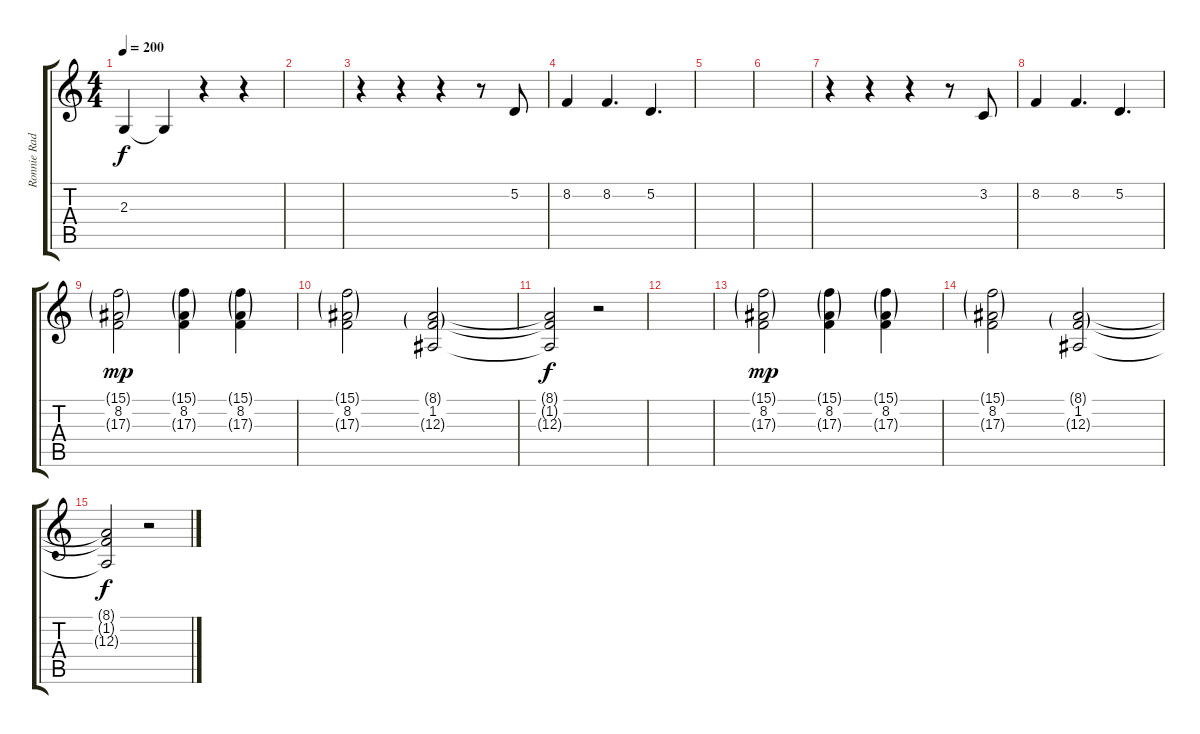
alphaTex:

\track ("Ronnie Radke - Vocals" "Ronnie Rad") {instrument altosax}
\staff {score tabs}
\tuning (D4 A3 F3 C3 G2 D2) {hide}
\ts (4 4)
\tempo 200
\clef g2
\ks c
2.3{t}.4{dy f} 2.3{t}.4 r.4 r.4 |
|
r.4 r.4 r.4 r.8 5.2.8 |
8.2.4 8.2.4{d} 5.2.4{d} |
|
|
r.4 r.4 r.4 r.8 3.2.8 |
8.2.4 8.2.4{d} 5.2.4{d} |
(15.1{g} 8.2 17.3{g}).2{dy mp} (15.1{g} 8.2 17.3{g}).4 (15.1{g} 8.2 17.3{g}).4 |
(15.1{g} 8.2 17.3{g}).2 (8.1{g} 1.2 12.3{g}).2 |
(8.1{t} 1.2{t} 12.3{t}).2{dy f} r.2 |
|
(15.1{g} 8.2 17.3{g}).2{dy mp} (15.1{g} 8.2 17.3{g}).4 (15.1{g} 8.2 17.3{g}).4 |
(15.1{g} 8.2 17.3{g}).2 (8.1{g} 1.2 12.3{g}).2 |
(8.1{t} 1.2{t} 12.3{t}).2{dy f} r.2
